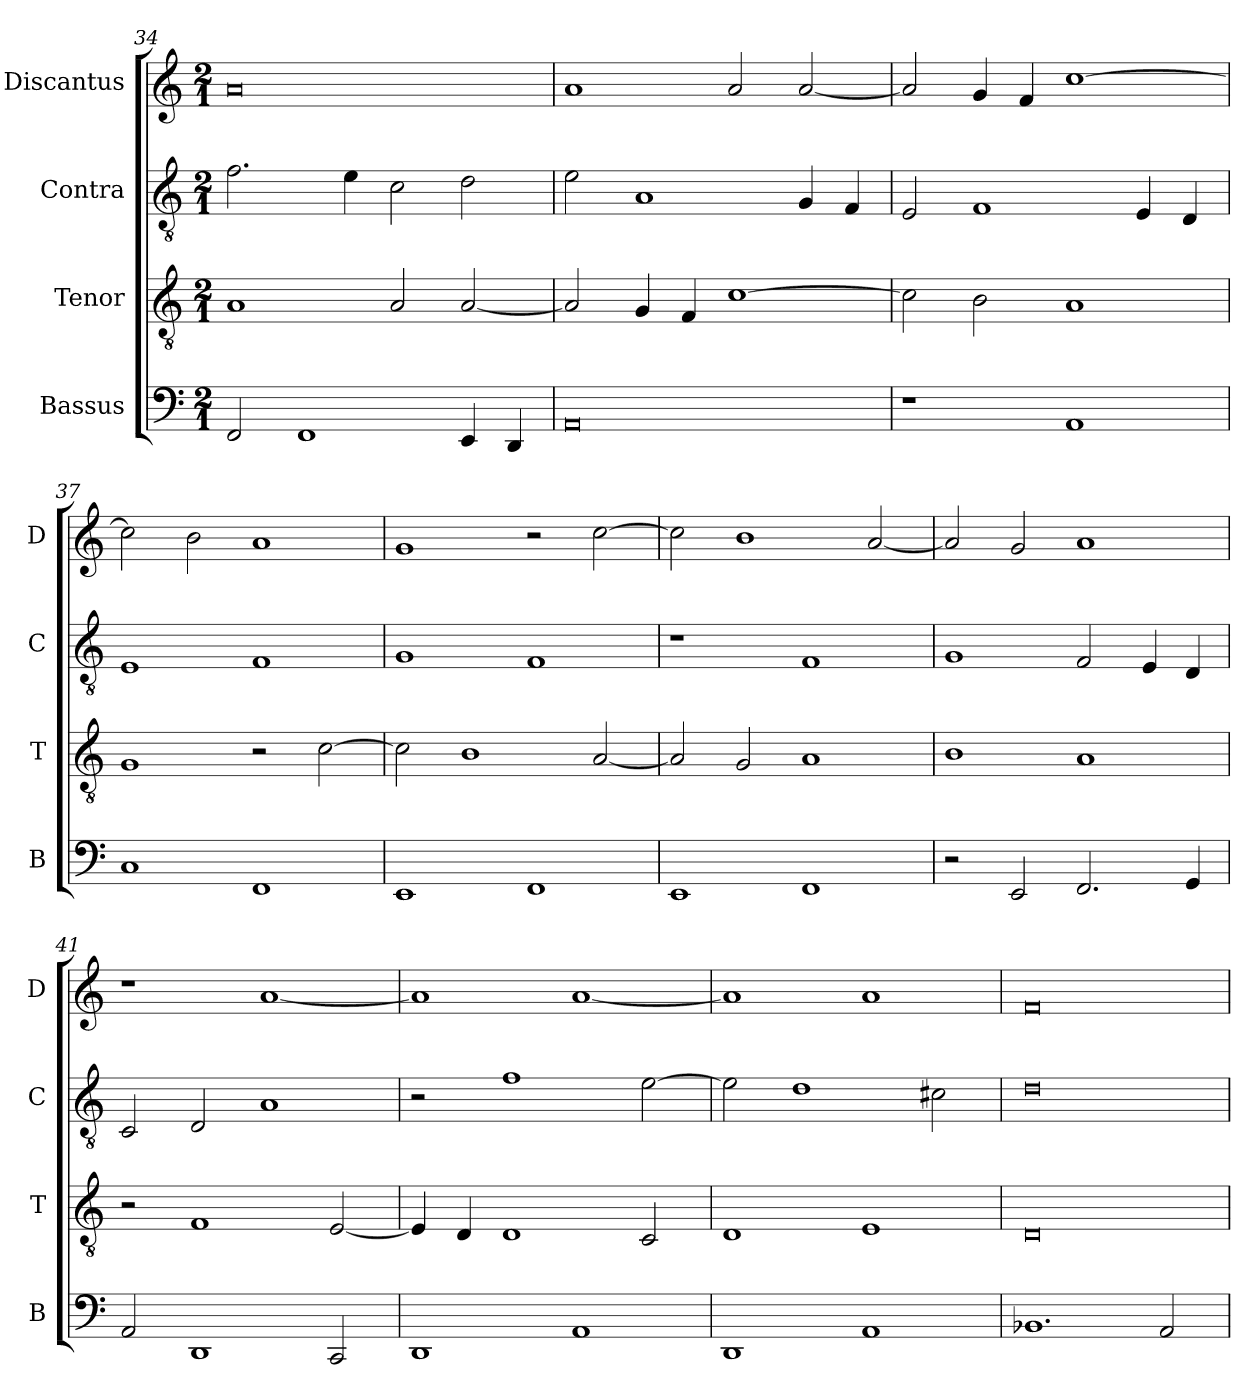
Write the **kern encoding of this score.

**kern	**kern	**kern	**kern
*part4	*part3	*part2	*part1
*staff4	*staff3	*staff2	*staff1
*I"Bassus	*I"Tenor	*I"Contra	*I"Discantus
*I'B	*I'T	*I'C	*I'D
*clefF4	*clefGv2	*clefGv2	*clefG2
*k[]	*k[]	*k[]	*k[]
*M2/1	*M2/1	*M2/1	*M2/1
=34	=34	=34	=34
2FF/	1A	2.f\	0a
1FF	.	.	.
.	.	4e\	.
.	2A/	2c\	.
4EE/	[2A/	2d\	.
4DD/	.	.	.
=35	=35	=35	=35
0AA	2A/]	2e\	1a
.	4G/	1A	.
.	4F/	.	.
.	[1c	.	2a/
.	.	4G/	[2a/
.	.	4F/	.
=36	=36	=36	=36
1r	2c\]	2E/	2a/]
.	2B\	1F	4g/
.	.	.	4f/
1AA	1A	.	[1cc
.	.	4E/	.
.	.	4D/	.
=37	=37	=37	=37
1C	1G	1E	2cc\]
.	.	.	2b\
1FF	2r	1F	1a
.	[2c\	.	.
=38	=38	=38	=38
1EE	2c\]	1G	1g
.	1B	.	.
1FF	.	1F	2r
.	[2A/	.	[2cc\
=39	=39	=39	=39
1EE	2A/]	1r	2cc\]
.	2G/	.	1b
1FF	1A	1F	.
.	.	.	[2a/
=40	=40	=40	=40
2r	1B	1G	2a/]
2EE/	.	.	2g/
2.FF/	1A	2F/	1a
.	.	4E/	.
4GG/	.	4D/	.
=41	=41	=41	=41
2AA/	2r	2C/	1r
1DD	1F	2D/	.
.	.	1A	[1a
2CC/	[2E/	.	.
=42	=42	=42	=42
1DD	4E/]	2r	1a]
.	4D/	.	.
.	1D	1f	.
1AA	.	.	[1a
.	2C/	[2e\	.
=43	=43	=43	=43
1DD	1D	2e\]	1a]
.	.	1d	.
1AA	1E	.	1a
.	.	2c#X\	.
=44	=44	=44	=44
1.BB-X	0D	0d	0f
2AA/	.	.	.
=	=	=	=
*-	*-	*-	*-
